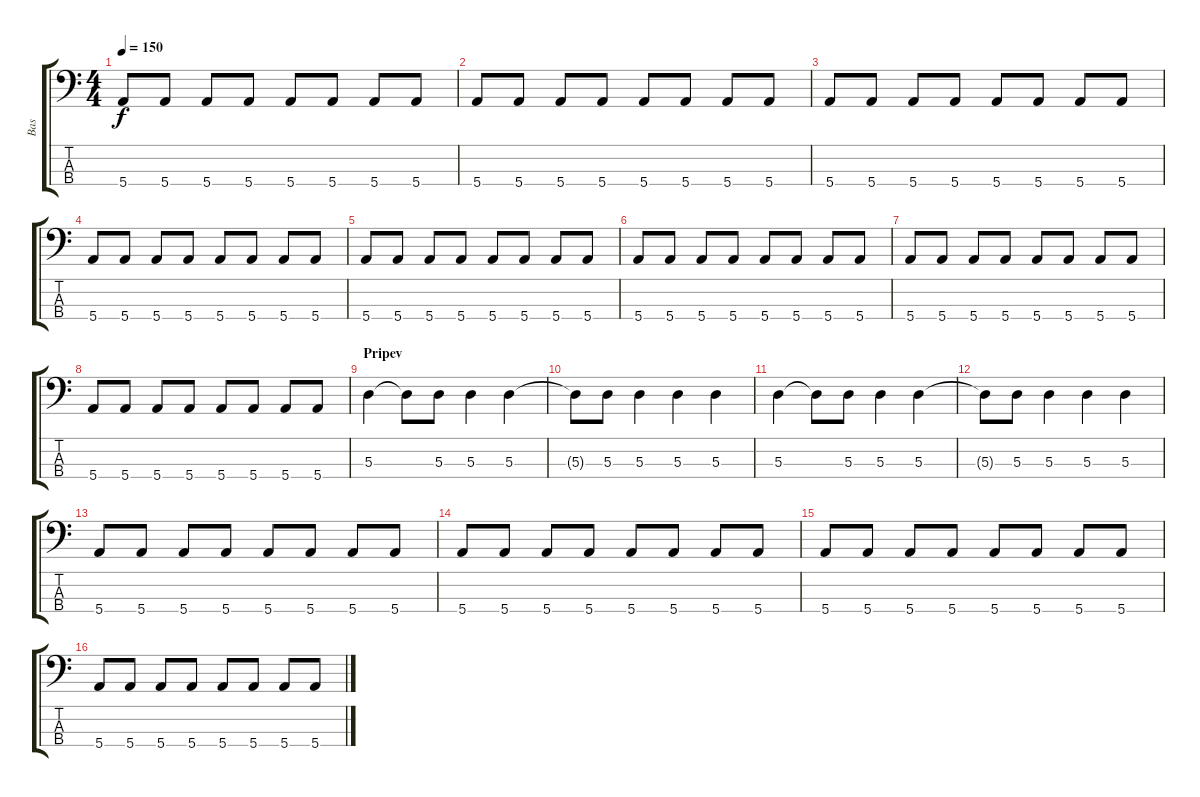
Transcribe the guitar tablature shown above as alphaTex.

\track ("Bas" "Bas") {instrument electricbassfinger}
\staff {score tabs}
\tuning (G2 D2 A1 E1) {hide}
\ts (4 4)
\tempo 150
\clef f4
\ks c
5.4.8{dy f} 5.4.8 5.4.8 5.4.8 5.4.8 5.4.8 5.4.8 5.4.8 |
5.4.8 5.4.8 5.4.8 5.4.8 5.4.8 5.4.8 5.4.8 5.4.8 |
5.4.8 5.4.8 5.4.8 5.4.8 5.4.8 5.4.8 5.4.8 5.4.8 |
5.4.8 5.4.8 5.4.8 5.4.8 5.4.8 5.4.8 5.4.8 5.4.8 |
5.4.8 5.4.8 5.4.8 5.4.8 5.4.8 5.4.8 5.4.8 5.4.8 |
5.4.8 5.4.8 5.4.8 5.4.8 5.4.8 5.4.8 5.4.8 5.4.8 |
5.4.8 5.4.8 5.4.8 5.4.8 5.4.8 5.4.8 5.4.8 5.4.8 |
5.4.8 5.4.8 5.4.8 5.4.8 5.4.8 5.4.8 5.4.8 5.4.8 |
\section ("" "Pripev")
5.3.4 5.3{t}.8 5.3.8 5.3.4 5.3.4 |
5.3{t}.8 5.3.8 5.3.4 5.3.4 5.3.4 |
5.3.4 5.3{t}.8 5.3.8 5.3.4 5.3.4 |
5.3{t}.8 5.3.8 5.3.4 5.3.4 5.3.4 |
5.4.8 5.4.8 5.4.8 5.4.8 5.4.8 5.4.8 5.4.8 5.4.8 |
5.4.8 5.4.8 5.4.8 5.4.8 5.4.8 5.4.8 5.4.8 5.4.8 |
5.4.8 5.4.8 5.4.8 5.4.8 5.4.8 5.4.8 5.4.8 5.4.8 |
5.4.8 5.4.8 5.4.8 5.4.8 5.4.8 5.4.8 5.4.8 5.4.8
